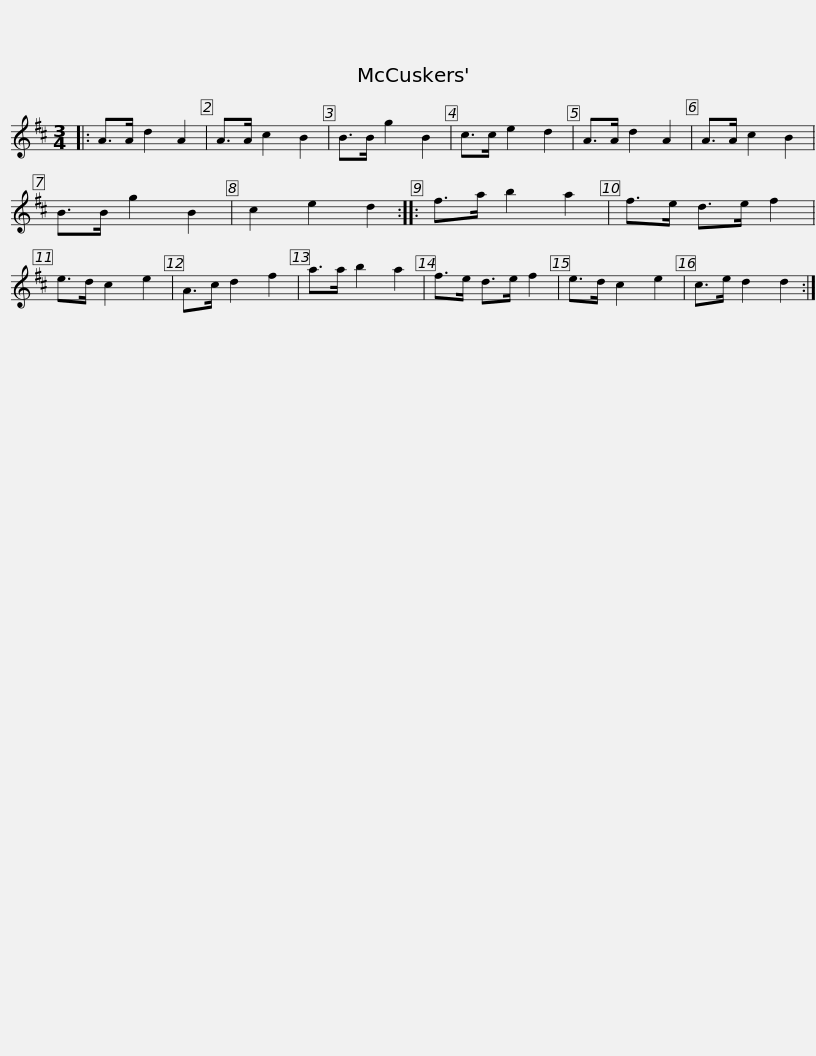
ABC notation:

X:1
L:1/8
M:3/4
I:linebreak $
K:D
V:1 treble
V:1
|: A>A d2 A2 | A>A c2 B2 | B>B g2 B2 | c>c e2 d2 | A>A d2 A2 | %5
 A>A c2 B2 | B>B g2 B2 | c2 e2 d2 :: f>a b2 a2 |$ f>e d>e f2 | %10
 e>d c2 e2 | A>c d2 f2 | a>a b2 a2 | f>e d>e f2 | e>d c2 e2 | %15
 c>e d2 d2 :| %16
